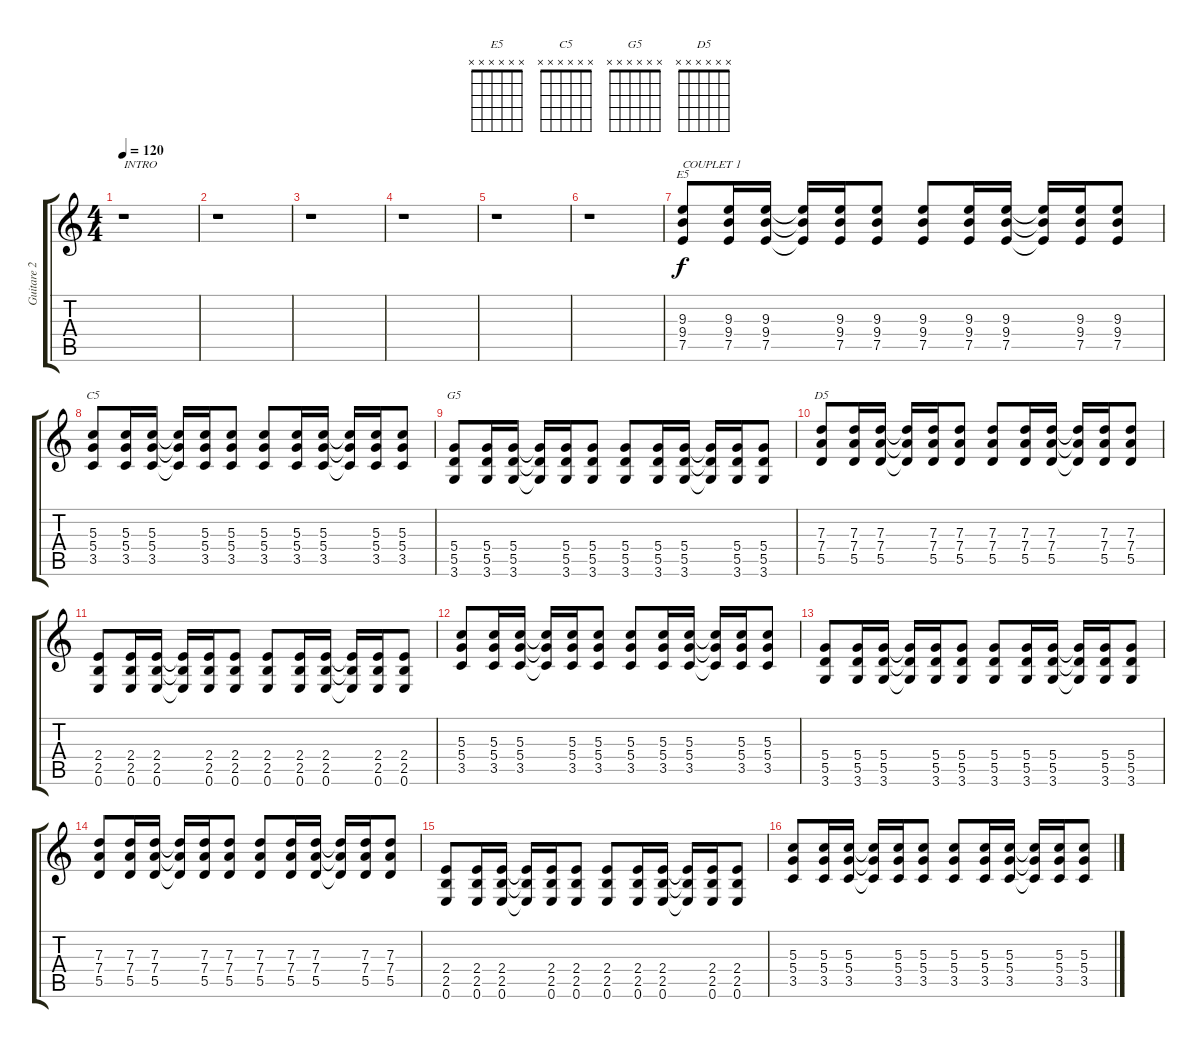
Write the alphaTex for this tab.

\track ("Guitare 2" "Guitare 2") {instrument overdrivenguitar}
\staff {score tabs}
\tuning (E4 B3 G3 D3 A2 E2) {hide}
\chord ("E5" x x x x x x) {firstfret 0}
\chord ("C5" x x x x x x) {firstfret 0}
\chord ("G5" x x x x x x) {firstfret 0}
\chord ("D5" x x x x x x) {firstfret 0}
\ts (4 4)
\tempo 120
\clef g2
\ks c
r.1{txt "INTRO" dy f instrument overdrivenguitar} |
r.1 |
r.1 |
r.1 |
r.1 |
r.1 |
(9.3 9.4 7.5).8{ch "E5" txt "COUPLET 1"} (9.3 9.4 7.5).16 (9.3 9.4 7.5).16 (9.3{t} 9.4{t} 7.5{t}).16 (9.3 9.4 7.5).16 (9.3 9.4 7.5).8 (9.3 9.4 7.5).8 (9.3 9.4 7.5).16 (9.3 9.4 7.5).16 (9.3{t} 9.4{t} 7.5{t}).16 (9.3 9.4 7.5).16 (9.3 9.4 7.5).8 |
(5.3 5.4 3.5).8{ch "C5"} (5.3 5.4 3.5).16 (5.3 5.4 3.5).16 (5.3{t} 5.4{t} 3.5{t}).16 (5.3 5.4 3.5).16 (5.3 5.4 3.5).8 (5.3 5.4 3.5).8 (5.3 5.4 3.5).16 (5.3 5.4 3.5).16 (5.3{t} 5.4{t} 3.5{t}).16 (5.3 5.4 3.5).16 (5.3 5.4 3.5).8 |
(5.4 5.5 3.6).8{ch "G5"} (5.4 5.5 3.6).16 (5.4 5.5 3.6).16 (5.4{t} 5.5{t} 3.6{t}).16 (5.4 5.5 3.6).16 (5.4 5.5 3.6).8 (5.4 5.5 3.6).8 (5.4 5.5 3.6).16 (5.4 5.5 3.6).16 (5.4{t} 5.5{t} 3.6{t}).16 (5.4 5.5 3.6).16 (5.4 5.5 3.6).8 |
(7.3 7.4 5.5).8{ch "D5"} (7.3 7.4 5.5).16 (7.3 7.4 5.5).16 (7.3{t} 7.4{t} 5.5{t}).16 (7.3 7.4 5.5).16 (7.3 7.4 5.5).8 (7.3 7.4 5.5).8 (7.3 7.4 5.5).16 (7.3 7.4 5.5).16 (7.3{t} 7.4{t} 5.5{t}).16 (7.3 7.4 5.5).16 (7.3 7.4 5.5).8 |
(2.4 2.5 0.6).8 (2.4 2.5 0.6).16 (2.4 2.5 0.6).16 (2.4{t} 2.5{t} 0.6{t}).16 (2.4 2.5 0.6).16 (2.4 2.5 0.6).8 (2.4 2.5 0.6).8 (2.4 2.5 0.6).16 (2.4 2.5 0.6).16 (2.4{t} 2.5{t} 0.6{t}).16 (2.4 2.5 0.6).16 (2.4 2.5 0.6).8 |
(5.3 5.4 3.5).8 (5.3 5.4 3.5).16 (5.3 5.4 3.5).16 (5.3{t} 5.4{t} 3.5{t}).16 (5.3 5.4 3.5).16 (5.3 5.4 3.5).8 (5.3 5.4 3.5).8 (5.3 5.4 3.5).16 (5.3 5.4 3.5).16 (5.3{t} 5.4{t} 3.5{t}).16 (5.3 5.4 3.5).16 (5.3 5.4 3.5).8 |
(5.4 5.5 3.6).8 (5.4 5.5 3.6).16 (5.4 5.5 3.6).16 (5.4{t} 5.5{t} 3.6{t}).16 (5.4 5.5 3.6).16 (5.4 5.5 3.6).8 (5.4 5.5 3.6).8 (5.4 5.5 3.6).16 (5.4 5.5 3.6).16 (5.4{t} 5.5{t} 3.6{t}).16 (5.4 5.5 3.6).16 (5.4 5.5 3.6).8 |
(7.3 7.4 5.5).8 (7.3 7.4 5.5).16 (7.3 7.4 5.5).16 (7.3{t} 7.4{t} 5.5{t}).16 (7.3 7.4 5.5).16 (7.3 7.4 5.5).8 (7.3 7.4 5.5).8 (7.3 7.4 5.5).16 (7.3 7.4 5.5).16 (7.3{t} 7.4{t} 5.5{t}).16 (7.3 7.4 5.5).16 (7.3 7.4 5.5).8 |
(2.4 2.5 0.6).8 (2.4 2.5 0.6).16 (2.4 2.5 0.6).16 (2.4{t} 2.5{t} 0.6{t}).16 (2.4 2.5 0.6).16 (2.4 2.5 0.6).8 (2.4 2.5 0.6).8 (2.4 2.5 0.6).16 (2.4 2.5 0.6).16 (2.4{t} 2.5{t} 0.6{t}).16 (2.4 2.5 0.6).16 (2.4 2.5 0.6).8 |
(5.3 5.4 3.5).8 (5.3 5.4 3.5).16 (5.3 5.4 3.5).16 (5.3{t} 5.4{t} 3.5{t}).16 (5.3 5.4 3.5).16 (5.3 5.4 3.5).8 (5.3 5.4 3.5).8 (5.3 5.4 3.5).16 (5.3 5.4 3.5).16 (5.3{t} 5.4{t} 3.5{t}).16 (5.3 5.4 3.5).16 (5.3 5.4 3.5).8
